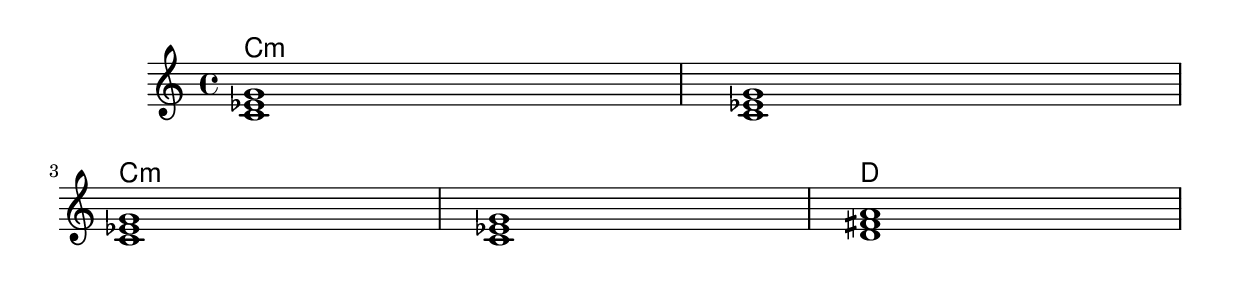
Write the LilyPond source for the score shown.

%% Do not edit this file; it is auto-generated from LSR http://lsr.dsi.unimi.it
%% This file is in the public domain.
\version "2.11.64"

\header {
  lsrtags = "chords"

  texidoces = "
Se pueden imprimir los acordes exclusivamente al comienzo de las
líneas y cuando cambia el acorde.

"
  doctitlees = "Imprimir los acordes cuando se produce un cambio"

  texidoc = "
Chord names can be displayed only at the start of lines and when the
chord changes.

"
  doctitle = "Showing chords at changes"
} % begin verbatim

harmonies = \chordmode {
  c1:m c:m \break c:m c:m d
}
<<
  \new ChordNames {
    \set chordChanges = ##t
    \harmonies
  }
  \new Staff {
    \relative c' { \harmonies }
  }
>>
